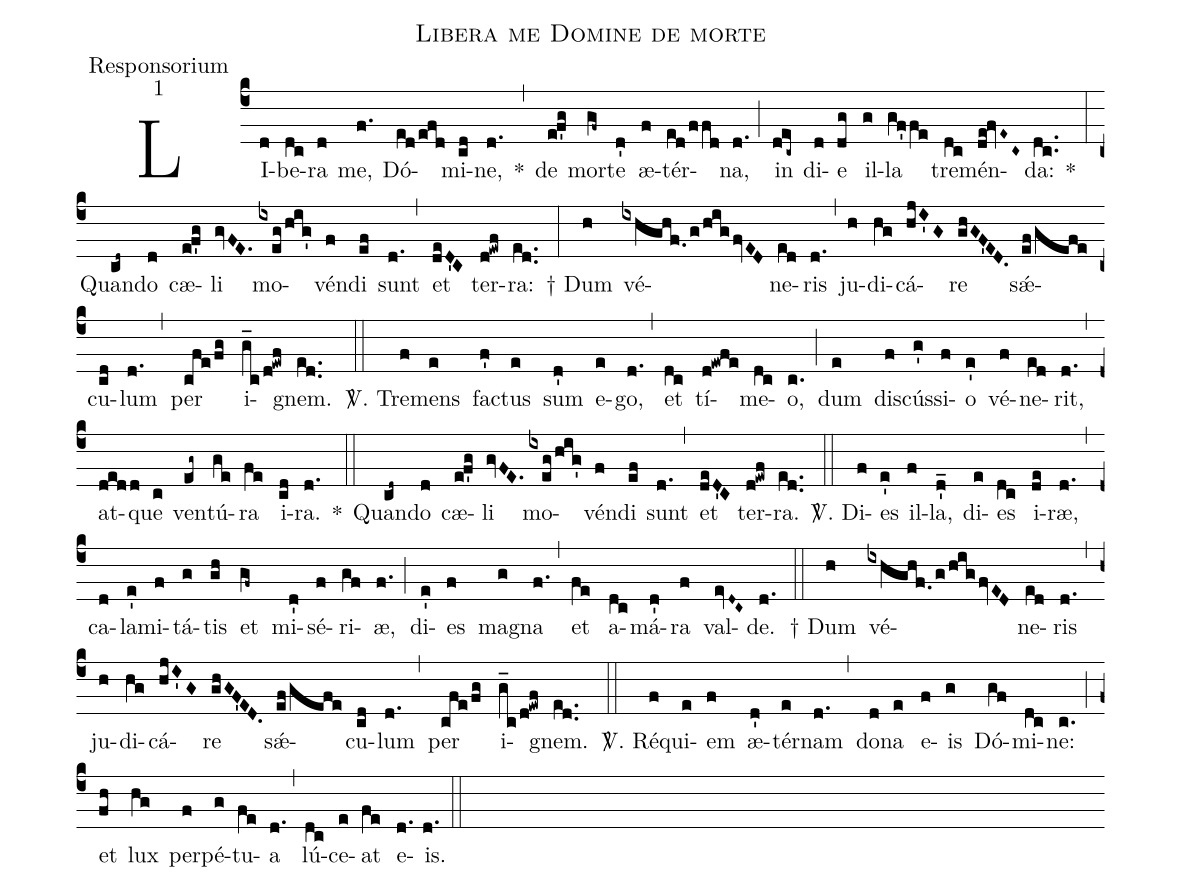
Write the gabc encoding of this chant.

name:Libera me Domine de morte;
office-part:Responsorium;
mode:1;
%%
(c4) LI(d)be(dc)ra(d) me,(f.) Dó(ed/efd)mi(cd)ne,(d.) *(,) de(ef'g) mor(gf~)te(d') æ(f)tér(ed/ffd)na,(d.) (;) in(dec~) di(d)e(dg) il(g)la(gf'fe) tre(dc)mén(de!fvE~C~)da:(dc..) *(:)
Quan(cd~)do(d) cæ(ef'g)li(gvFE.) mo(ixeg/hig')vén(f)di(ef) sunt(d.) (,) et(deD'C) ter(d!ewf)ra:(ed..) (:)
† Dum(h) vé(ixhghf.0/g/higfvED)ne(ed)ris(d.) (,) ju(h)di(hg)cá(hjI'G)re(ghGF'ED.) sǽ(ef/gefe)cu(cd)lum(d.) (,) per(cfe/fg) i(g_c/d!ewf)gnem.(ed..) (::)
<sp>V/</sp>. Tre(f)mens(e) fac(f')tus(e) sum(d') e(e)go,(d.) (,) et(dc) tí(d!ewfe)me(dc)o,(c.) (;) dum(e) dis(f)cús(g')si(f)o(e') vé(f)ne(ed)rit,(d.) (,) at(dedd)que(c) ven(eg~)tú(ge)ra(fe) i(cd)ra.(d.) *(::)
Quan(cd~)do(d) cæ(ef'g)li(gvFE.) mo(ixeg/hig')vén(f)di(ef) sunt(d.) (,) et(deD'C) ter(d!ewf)ra.(ed..) (::)
<sp>V/</sp>. Di(f)es(e') il(f)la,(d'_) di(e)es(dc) i(de)ræ,(d.) (,) ca(d)la(e')mi(f)tá(g)tis(gh) et(gf~) mi(d')sé(f)ri(gf)æ,(f.) (;) di(e')es(f) ma(g)gna(f.) (,) et(fe) a(dc)má(d')ra(f) val(evD~C~)de.(d.) (::)
† Dum(h) vé(ixhghf.0/g/higfvED)ne(ed)ris(d.) (,) ju(h)di(hg)cá(hjI'G)re(ghGF'ED.) sǽ(ef/gefe)cu(cd)lum(d.) (,) per(cfe/fg) i(g_c/d!ewf)gnem.(ed..) (::)
<sp>V/</sp>. Ré(f)qui(e)em(f) æ(d')tér(e)nam(d.) (,) do(d)na(e) e(f)is(g) Dó(gf)mi(dc)ne:(c.) (;) et(fh) lux(hg) per(f)pé(g)tu(fe)a(d.) (,) lú(dc)ce(e)at(fe) e(d.)is.(d.) (::)
